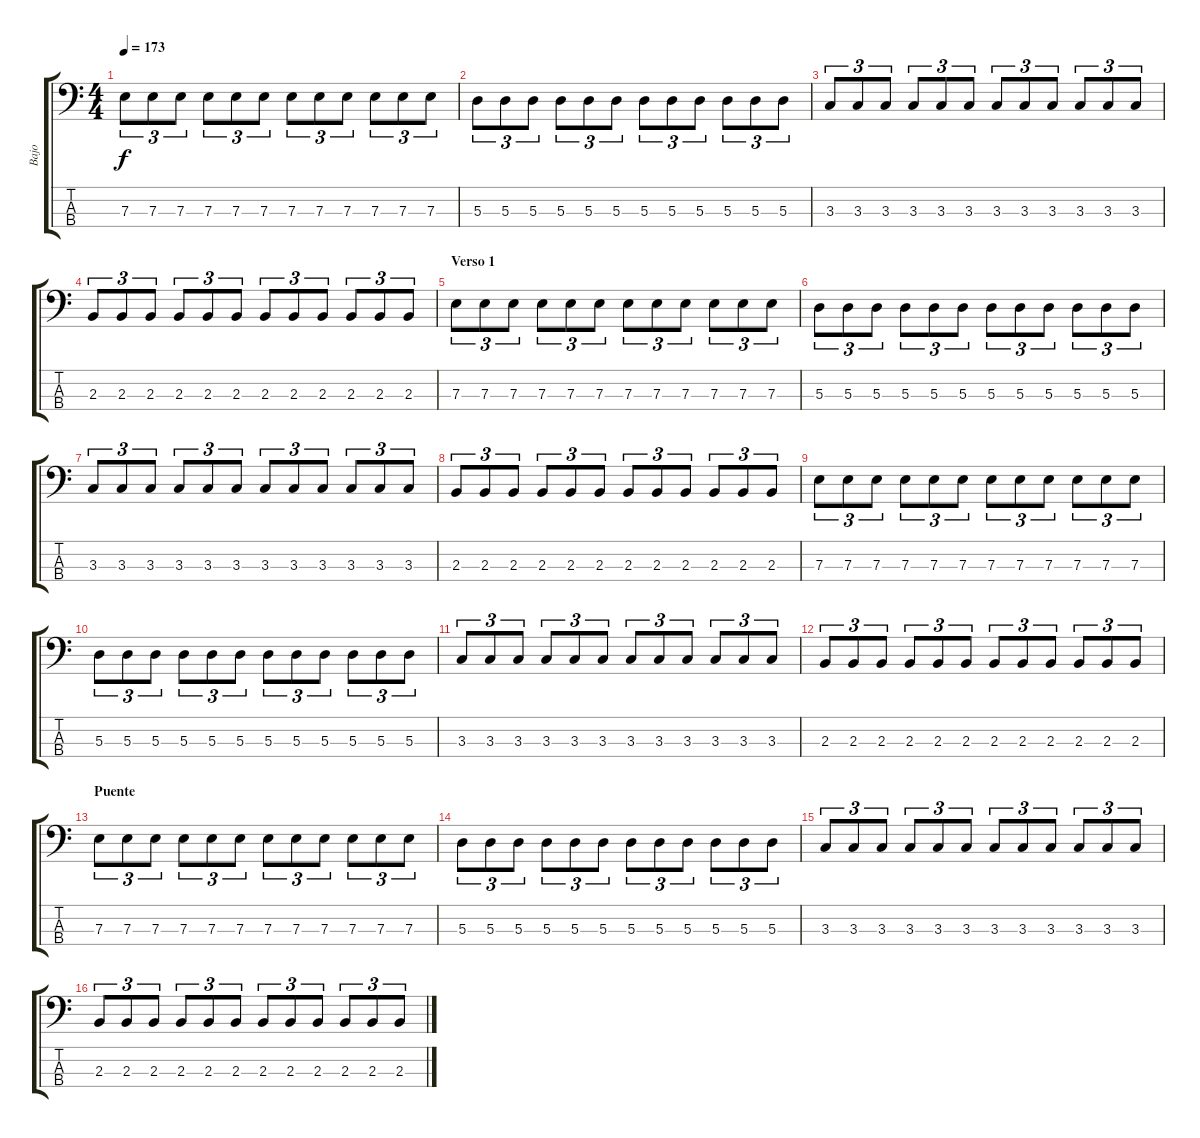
\track ("Bajo" "Bajo") {instrument electricbassfinger}
\staff {score tabs}
\tuning (G2 D2 A1 E1) {hide}
\ts (4 4)
\tempo 173
\clef f4
\ks c
7.3.8{tu (3 2) dy f} 7.3.8{tu (3 2)} 7.3.8{tu (3 2)} 7.3.8{tu (3 2)} 7.3.8{tu (3 2)} 7.3.8{tu (3 2)} 7.3.8{tu (3 2)} 7.3.8{tu (3 2)} 7.3.8{tu (3 2)} 7.3.8{tu (3 2)} 7.3.8{tu (3 2)} 7.3.8{tu (3 2)} |
5.3.8{tu (3 2)} 5.3.8{tu (3 2)} 5.3.8{tu (3 2)} 5.3.8{tu (3 2)} 5.3.8{tu (3 2)} 5.3.8{tu (3 2)} 5.3.8{tu (3 2)} 5.3.8{tu (3 2)} 5.3.8{tu (3 2)} 5.3.8{tu (3 2)} 5.3.8{tu (3 2)} 5.3.8{tu (3 2)} |
3.3.8{tu (3 2)} 3.3.8{tu (3 2)} 3.3.8{tu (3 2)} 3.3.8{tu (3 2)} 3.3.8{tu (3 2)} 3.3.8{tu (3 2)} 3.3.8{tu (3 2)} 3.3.8{tu (3 2)} 3.3.8{tu (3 2)} 3.3.8{tu (3 2)} 3.3.8{tu (3 2)} 3.3.8{tu (3 2)} |
2.3.8{tu (3 2)} 2.3.8{tu (3 2)} 2.3.8{tu (3 2)} 2.3.8{tu (3 2)} 2.3.8{tu (3 2)} 2.3.8{tu (3 2)} 2.3.8{tu (3 2)} 2.3.8{tu (3 2)} 2.3.8{tu (3 2)} 2.3.8{tu (3 2)} 2.3.8{tu (3 2)} 2.3.8{tu (3 2)} |
\section ("" "Verso 1")
7.3.8{tu (3 2)} 7.3.8{tu (3 2)} 7.3.8{tu (3 2)} 7.3.8{tu (3 2)} 7.3.8{tu (3 2)} 7.3.8{tu (3 2)} 7.3.8{tu (3 2)} 7.3.8{tu (3 2)} 7.3.8{tu (3 2)} 7.3.8{tu (3 2)} 7.3.8{tu (3 2)} 7.3.8{tu (3 2)} |
5.3.8{tu (3 2)} 5.3.8{tu (3 2)} 5.3.8{tu (3 2)} 5.3.8{tu (3 2)} 5.3.8{tu (3 2)} 5.3.8{tu (3 2)} 5.3.8{tu (3 2)} 5.3.8{tu (3 2)} 5.3.8{tu (3 2)} 5.3.8{tu (3 2)} 5.3.8{tu (3 2)} 5.3.8{tu (3 2)} |
3.3.8{tu (3 2)} 3.3.8{tu (3 2)} 3.3.8{tu (3 2)} 3.3.8{tu (3 2)} 3.3.8{tu (3 2)} 3.3.8{tu (3 2)} 3.3.8{tu (3 2)} 3.3.8{tu (3 2)} 3.3.8{tu (3 2)} 3.3.8{tu (3 2)} 3.3.8{tu (3 2)} 3.3.8{tu (3 2)} |
2.3.8{tu (3 2)} 2.3.8{tu (3 2)} 2.3.8{tu (3 2)} 2.3.8{tu (3 2)} 2.3.8{tu (3 2)} 2.3.8{tu (3 2)} 2.3.8{tu (3 2)} 2.3.8{tu (3 2)} 2.3.8{tu (3 2)} 2.3.8{tu (3 2)} 2.3.8{tu (3 2)} 2.3.8{tu (3 2)} |
7.3.8{tu (3 2)} 7.3.8{tu (3 2)} 7.3.8{tu (3 2)} 7.3.8{tu (3 2)} 7.3.8{tu (3 2)} 7.3.8{tu (3 2)} 7.3.8{tu (3 2)} 7.3.8{tu (3 2)} 7.3.8{tu (3 2)} 7.3.8{tu (3 2)} 7.3.8{tu (3 2)} 7.3.8{tu (3 2)} |
5.3.8{tu (3 2)} 5.3.8{tu (3 2)} 5.3.8{tu (3 2)} 5.3.8{tu (3 2)} 5.3.8{tu (3 2)} 5.3.8{tu (3 2)} 5.3.8{tu (3 2)} 5.3.8{tu (3 2)} 5.3.8{tu (3 2)} 5.3.8{tu (3 2)} 5.3.8{tu (3 2)} 5.3.8{tu (3 2)} |
3.3.8{tu (3 2)} 3.3.8{tu (3 2)} 3.3.8{tu (3 2)} 3.3.8{tu (3 2)} 3.3.8{tu (3 2)} 3.3.8{tu (3 2)} 3.3.8{tu (3 2)} 3.3.8{tu (3 2)} 3.3.8{tu (3 2)} 3.3.8{tu (3 2)} 3.3.8{tu (3 2)} 3.3.8{tu (3 2)} |
2.3.8{tu (3 2)} 2.3.8{tu (3 2)} 2.3.8{tu (3 2)} 2.3.8{tu (3 2)} 2.3.8{tu (3 2)} 2.3.8{tu (3 2)} 2.3.8{tu (3 2)} 2.3.8{tu (3 2)} 2.3.8{tu (3 2)} 2.3.8{tu (3 2)} 2.3.8{tu (3 2)} 2.3.8{tu (3 2)} |
\section ("" "Puente")
7.3.8{tu (3 2)} 7.3.8{tu (3 2)} 7.3.8{tu (3 2)} 7.3.8{tu (3 2)} 7.3.8{tu (3 2)} 7.3.8{tu (3 2)} 7.3.8{tu (3 2)} 7.3.8{tu (3 2)} 7.3.8{tu (3 2)} 7.3.8{tu (3 2)} 7.3.8{tu (3 2)} 7.3.8{tu (3 2)} |
5.3.8{tu (3 2)} 5.3.8{tu (3 2)} 5.3.8{tu (3 2)} 5.3.8{tu (3 2)} 5.3.8{tu (3 2)} 5.3.8{tu (3 2)} 5.3.8{tu (3 2)} 5.3.8{tu (3 2)} 5.3.8{tu (3 2)} 5.3.8{tu (3 2)} 5.3.8{tu (3 2)} 5.3.8{tu (3 2)} |
3.3.8{tu (3 2)} 3.3.8{tu (3 2)} 3.3.8{tu (3 2)} 3.3.8{tu (3 2)} 3.3.8{tu (3 2)} 3.3.8{tu (3 2)} 3.3.8{tu (3 2)} 3.3.8{tu (3 2)} 3.3.8{tu (3 2)} 3.3.8{tu (3 2)} 3.3.8{tu (3 2)} 3.3.8{tu (3 2)} |
2.3.8{tu (3 2)} 2.3.8{tu (3 2)} 2.3.8{tu (3 2)} 2.3.8{tu (3 2)} 2.3.8{tu (3 2)} 2.3.8{tu (3 2)} 2.3.8{tu (3 2)} 2.3.8{tu (3 2)} 2.3.8{tu (3 2)} 2.3.8{tu (3 2)} 2.3.8{tu (3 2)} 2.3.8{tu (3 2)}
